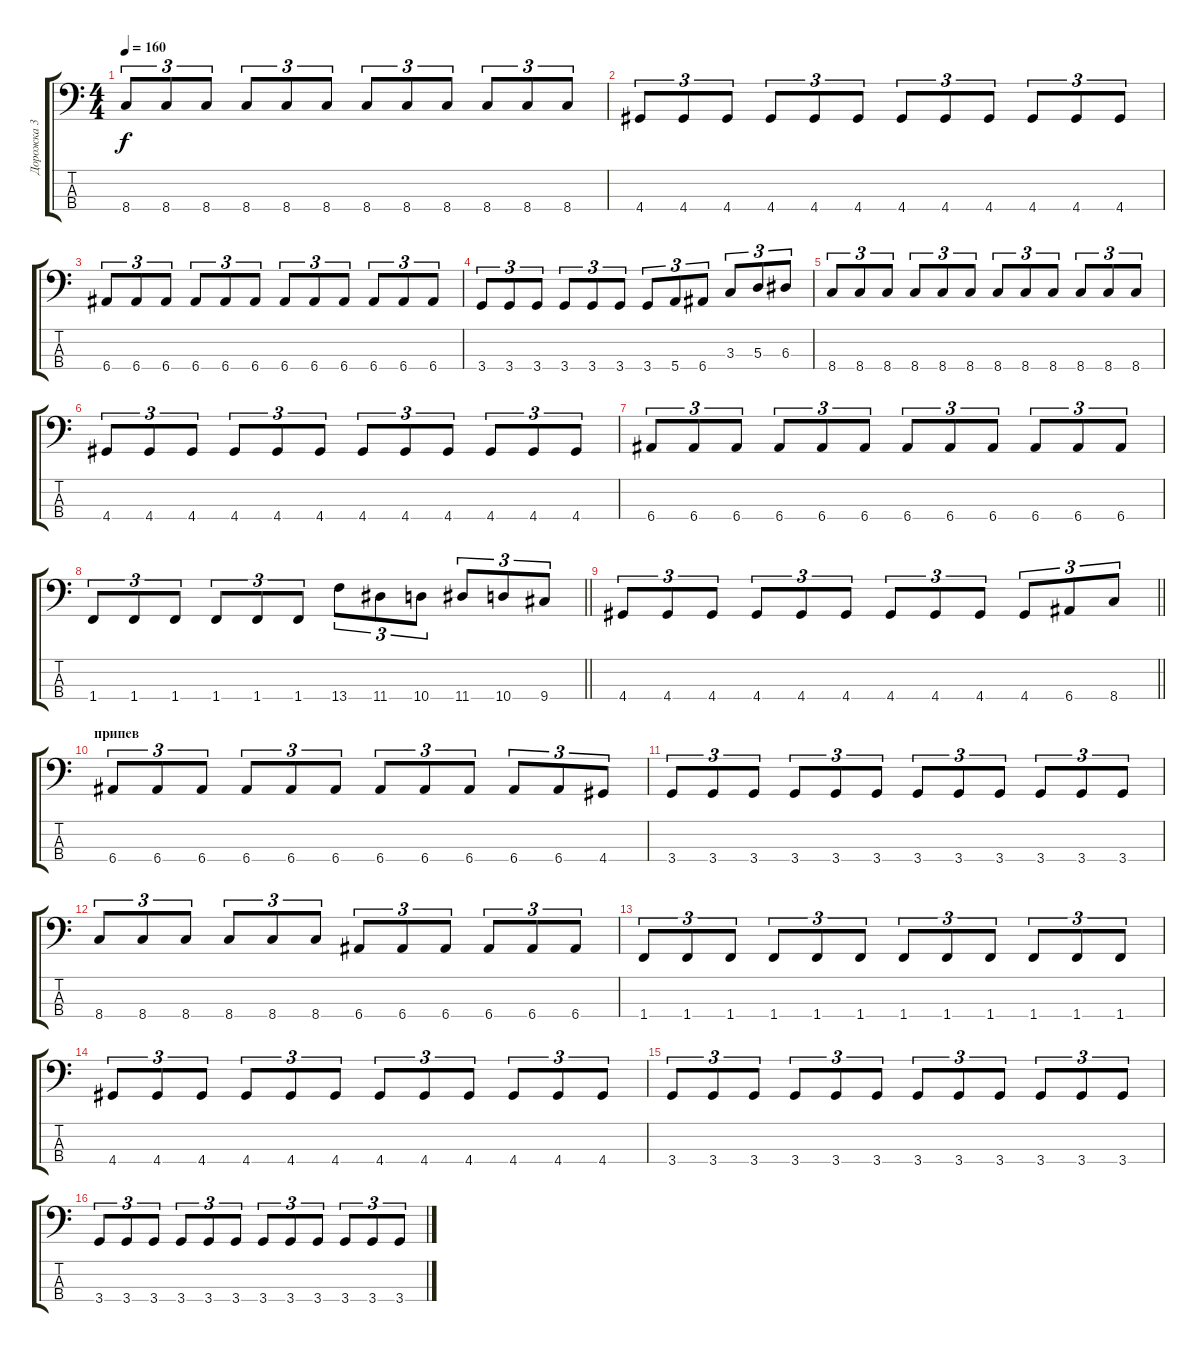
\track ("Дорожка 3" "Дорожка 3") {instrument electricbassfinger}
\staff {score tabs}
\tuning (G2 D2 A1 E1) {hide}
\ts (4 4)
\tempo 160
\clef f4
\ks c
8.4.8{tu (3 2) dy f} 8.4.8{tu (3 2)} 8.4.8{tu (3 2)} 8.4.8{tu (3 2)} 8.4.8{tu (3 2)} 8.4.8{tu (3 2)} 8.4.8{tu (3 2)} 8.4.8{tu (3 2)} 8.4.8{tu (3 2)} 8.4.8{tu (3 2)} 8.4.8{tu (3 2)} 8.4.8{tu (3 2)} |
4.4.8{tu (3 2)} 4.4.8{tu (3 2)} 4.4.8{tu (3 2)} 4.4.8{tu (3 2)} 4.4.8{tu (3 2)} 4.4.8{tu (3 2)} 4.4.8{tu (3 2)} 4.4.8{tu (3 2)} 4.4.8{tu (3 2)} 4.4.8{tu (3 2)} 4.4.8{tu (3 2)} 4.4.8{tu (3 2)} |
6.4.8{tu (3 2)} 6.4.8{tu (3 2)} 6.4.8{tu (3 2)} 6.4.8{tu (3 2)} 6.4.8{tu (3 2)} 6.4.8{tu (3 2)} 6.4.8{tu (3 2)} 6.4.8{tu (3 2)} 6.4.8{tu (3 2)} 6.4.8{tu (3 2)} 6.4.8{tu (3 2)} 6.4.8{tu (3 2)} |
3.4.8{tu (3 2)} 3.4.8{tu (3 2)} 3.4.8{tu (3 2)} 3.4.8{tu (3 2)} 3.4.8{tu (3 2)} 3.4.8{tu (3 2)} 3.4.8{tu (3 2)} 5.4.8{tu (3 2)} 6.4.8{tu (3 2)} 3.3.8{tu (3 2)} 5.3.8{tu (3 2)} 6.3.8{tu (3 2)} |
8.4.8{tu (3 2)} 8.4.8{tu (3 2)} 8.4.8{tu (3 2)} 8.4.8{tu (3 2)} 8.4.8{tu (3 2)} 8.4.8{tu (3 2)} 8.4.8{tu (3 2)} 8.4.8{tu (3 2)} 8.4.8{tu (3 2)} 8.4.8{tu (3 2)} 8.4.8{tu (3 2)} 8.4.8{tu (3 2)} |
4.4.8{tu (3 2)} 4.4.8{tu (3 2)} 4.4.8{tu (3 2)} 4.4.8{tu (3 2)} 4.4.8{tu (3 2)} 4.4.8{tu (3 2)} 4.4.8{tu (3 2)} 4.4.8{tu (3 2)} 4.4.8{tu (3 2)} 4.4.8{tu (3 2)} 4.4.8{tu (3 2)} 4.4.8{tu (3 2)} |
6.4.8{tu (3 2)} 6.4.8{tu (3 2)} 6.4.8{tu (3 2)} 6.4.8{tu (3 2)} 6.4.8{tu (3 2)} 6.4.8{tu (3 2)} 6.4.8{tu (3 2)} 6.4.8{tu (3 2)} 6.4.8{tu (3 2)} 6.4.8{tu (3 2)} 6.4.8{tu (3 2)} 6.4.8{tu (3 2)} |
\barLineRight lightlight
1.4.8{tu (3 2)} 1.4.8{tu (3 2)} 1.4.8{tu (3 2)} 1.4.8{tu (3 2)} 1.4.8{tu (3 2)} 1.4.8{tu (3 2)} 13.4.8{tu (3 2)} 11.4.8{tu (3 2)} 10.4.8{tu (3 2)} 11.4.8{tu (3 2)} 10.4.8{tu (3 2)} 9.4.8{tu (3 2)} |
\barLineRight lightlight
4.4.8{tu (3 2)} 4.4.8{tu (3 2)} 4.4.8{tu (3 2)} 4.4.8{tu (3 2)} 4.4.8{tu (3 2)} 4.4.8{tu (3 2)} 4.4.8{tu (3 2)} 4.4.8{tu (3 2)} 4.4.8{tu (3 2)} 4.4.8{tu (3 2)} 6.4.8{tu (3 2)} 8.4.8{tu (3 2)} |
\section ("" "припев")
6.4.8{tu (3 2)} 6.4.8{tu (3 2)} 6.4.8{tu (3 2)} 6.4.8{tu (3 2)} 6.4.8{tu (3 2)} 6.4.8{tu (3 2)} 6.4.8{tu (3 2)} 6.4.8{tu (3 2)} 6.4.8{tu (3 2)} 6.4.8{tu (3 2)} 6.4.8{tu (3 2)} 4.4.8{tu (3 2)} |
3.4.8{tu (3 2)} 3.4.8{tu (3 2)} 3.4.8{tu (3 2)} 3.4.8{tu (3 2)} 3.4.8{tu (3 2)} 3.4.8{tu (3 2)} 3.4.8{tu (3 2)} 3.4.8{tu (3 2)} 3.4.8{tu (3 2)} 3.4.8{tu (3 2)} 3.4.8{tu (3 2)} 3.4.8{tu (3 2)} |
8.4.8{tu (3 2)} 8.4.8{tu (3 2)} 8.4.8{tu (3 2)} 8.4.8{tu (3 2)} 8.4.8{tu (3 2)} 8.4.8{tu (3 2)} 6.4.8{tu (3 2)} 6.4.8{tu (3 2)} 6.4.8{tu (3 2)} 6.4.8{tu (3 2)} 6.4.8{tu (3 2)} 6.4.8{tu (3 2)} |
1.4.8{tu (3 2)} 1.4.8{tu (3 2)} 1.4.8{tu (3 2)} 1.4.8{tu (3 2)} 1.4.8{tu (3 2)} 1.4.8{tu (3 2)} 1.4.8{tu (3 2)} 1.4.8{tu (3 2)} 1.4.8{tu (3 2)} 1.4.8{tu (3 2)} 1.4.8{tu (3 2)} 1.4.8{tu (3 2)} |
4.4.8{tu (3 2)} 4.4.8{tu (3 2)} 4.4.8{tu (3 2)} 4.4.8{tu (3 2)} 4.4.8{tu (3 2)} 4.4.8{tu (3 2)} 4.4.8{tu (3 2)} 4.4.8{tu (3 2)} 4.4.8{tu (3 2)} 4.4.8{tu (3 2)} 4.4.8{tu (3 2)} 4.4.8{tu (3 2)} |
3.4.8{tu (3 2)} 3.4.8{tu (3 2)} 3.4.8{tu (3 2)} 3.4.8{tu (3 2)} 3.4.8{tu (3 2)} 3.4.8{tu (3 2)} 3.4.8{tu (3 2)} 3.4.8{tu (3 2)} 3.4.8{tu (3 2)} 3.4.8{tu (3 2)} 3.4.8{tu (3 2)} 3.4.8{tu (3 2)} |
3.4.8{tu (3 2)} 3.4.8{tu (3 2)} 3.4.8{tu (3 2)} 3.4.8{tu (3 2)} 3.4.8{tu (3 2)} 3.4.8{tu (3 2)} 3.4.8{tu (3 2)} 3.4.8{tu (3 2)} 3.4.8{tu (3 2)} 3.4.8{tu (3 2)} 3.4.8{tu (3 2)} 3.4.8{tu (3 2)}
